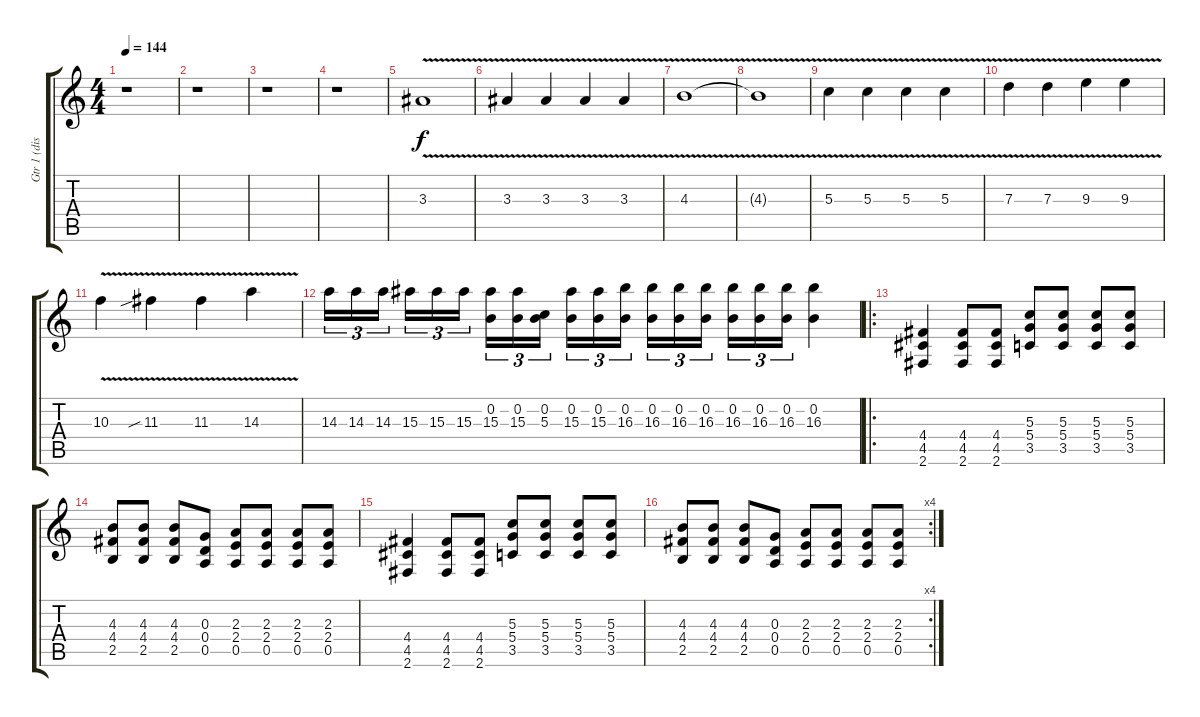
\track ("Gtr 1 (dist)" "Gtr 1 (dis") {instrument distortionguitar}
\staff {score tabs}
\tuning (E4 B3 G3 D3 A2 E2) {hide}
\ts (4 4)
\tempo 144
\clef g2
\ks c
r.1{dy f instrument distortionguitar} |
r.1 |
r.1 |
r.1 |
3.3{v}.1 |
3.3{v}.4 3.3{v}.4 3.3{v}.4 3.3{v}.4 |
4.3{v}.1 |
4.3{t}.1 |
5.3{v}.4 5.3{v}.4 5.3{v}.4 5.3{v}.4 |
7.3{v}.4 7.3{v}.4 9.3{v}.4 9.3{v}.4 |
10.3{v}.4 11.3{v sib}.4 11.3{v}.4 14.3{v}.4 |
14.3.16{tu (3 2)} 14.3.16{tu (3 2)} 14.3.16{tu (3 2) beam splitsecondary} 15.3.16{tu (3 2)} 15.3.16{tu (3 2)} 15.3.16{tu (3 2)} (0.2 15.3).16{tu (3 2)} (0.2 15.3).16{tu (3 2)} (0.2 5.3).16{tu (3 2) beam splitsecondary} (0.2 15.3).16{tu (3 2)} (0.2 15.3).16{tu (3 2)} (0.2 16.3).16{tu (3 2)} (0.2 16.3).16{tu (3 2)} (0.2 16.3).16{tu (3 2)} (0.2 16.3).16{tu (3 2) beam splitsecondary} (0.2 16.3).16{tu (3 2)} (0.2 16.3).16{tu (3 2)} (0.2 16.3).16{tu (3 2)} (0.2 16.3).4 |
\ro
(4.4 4.5 2.6).4 (4.4 4.5 2.6).8 (4.4 4.5 2.6).8 (5.3 5.4 3.5).8 (5.3 5.4 3.5).8 (5.3 5.4 3.5).8 (5.3 5.4 3.5).8 |
(4.3 4.4 2.5).8 (4.3 4.4 2.5).8 (4.3 4.4 2.5).8 (0.3 0.4 0.5).8 (2.3 2.4 0.5).8 (2.3 2.4 0.5).8 (2.3 2.4 0.5).8 (2.3 2.4 0.5).8 |
(4.4 4.5 2.6).4 (4.4 4.5 2.6).8 (4.4 4.5 2.6).8 (5.3 5.4 3.5).8 (5.3 5.4 3.5).8 (5.3 5.4 3.5).8 (5.3 5.4 3.5).8 |
\rc 4
(4.3 4.4 2.5).8 (4.3 4.4 2.5).8 (4.3 4.4 2.5).8 (0.3 0.4 0.5).8 (2.3 2.4 0.5).8 (2.3 2.4 0.5).8 (2.3 2.4 0.5).8 (2.3 2.4 0.5).8
